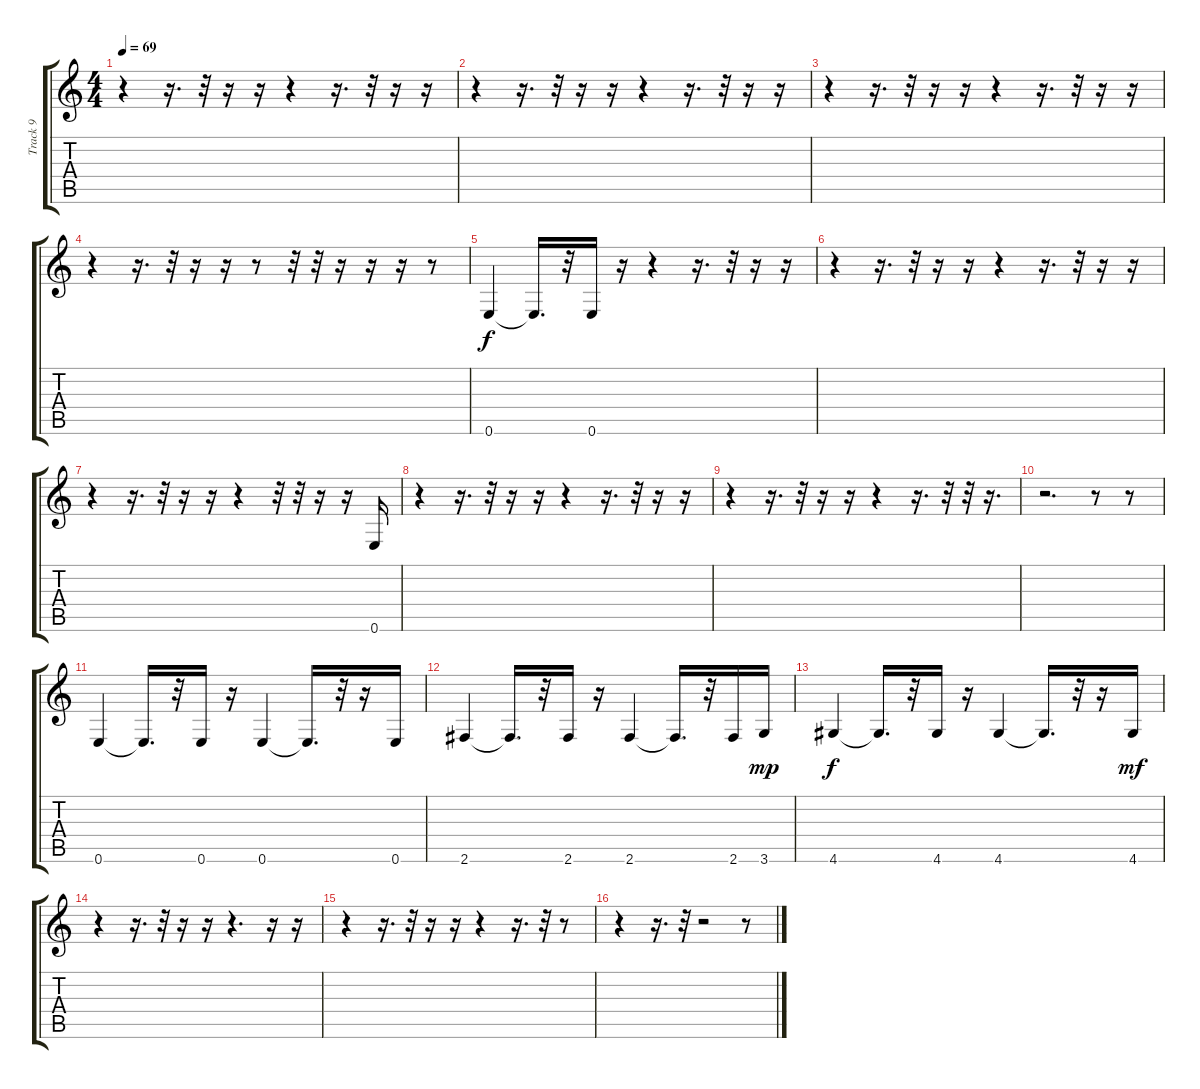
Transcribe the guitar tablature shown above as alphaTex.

\track ("Track 9" "Track 9") {instrument electricbassfinger}
\staff {score tabs}
\tuning (E4 B3 G3 D3 A2 E2) {hide}
\ts (4 4)
\tempo 69
\clef g2
\ks c
r.4{dy f} r.16{d} r.32 r.16 r.16 r.4 r.16{d} r.32 r.16 r.16 |
r.4 r.16{d} r.32 r.16 r.16 r.4 r.16{d} r.32 r.16 r.16 |
r.4 r.16{d} r.32 r.16 r.16 r.4 r.16{d} r.32 r.16 r.16 |
r.4 r.16{d} r.32 r.16 r.16 r.8 r.32 r.32 r.16 r.16 r.16 r.8 |
0.6.4 0.6{t}.16{d} r.32 0.6.16 r.16 r.4 r.16{d} r.32 r.16 r.16 |
r.4 r.16{d} r.32 r.16 r.16 r.4 r.16{d} r.32 r.16 r.16 |
r.4 r.16{d} r.32 r.16 r.16 r.4 r.32 r.32 r.16 r.16 0.6.16 |
r.4 r.16{d} r.32 r.16 r.16 r.4 r.16{d} r.32 r.16 r.16 |
r.4 r.16{d} r.32 r.16 r.16 r.4 r.16{d} r.32 r.32 r.16{d} |
r.2{d} r.8 r.8 |
0.6.4 0.6{t}.16{d} r.32 0.6.16 r.16 0.6.4 0.6{t}.16{d} r.32 r.16 0.6.16 |
2.6.4 2.6{t}.16{d} r.32 2.6.16 r.16 2.6.4 2.6{t}.16{d} r.32 2.6.16 3.6.16{dy mp} |
4.6.4{dy f} 4.6{t}.16{d} r.32 4.6.16 r.16 4.6.4 4.6{t}.16{d} r.32 r.16 4.6.16{dy mf} |
r.4 r.16{d} r.32 r.16 r.16 r.4{d} r.16 r.16 |
r.4 r.16{d} r.32 r.16 r.16 r.4 r.16{d} r.32 r.8 |
r.4 r.16{d} r.32 r.2 r.8
